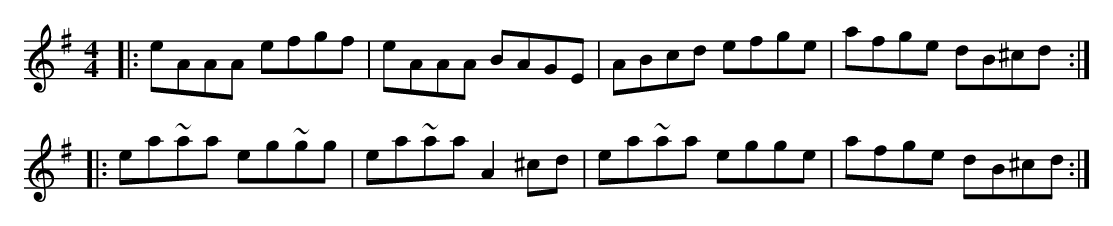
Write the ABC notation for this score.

X:1
M:4/4
K:Ador
|: eAAA efgf | eAAA BAGE | ABcd efge | afge dB^cd :|
|: ea~aa eg~gg | ea~aa A2 ^cd | ea~aa egge | afge dB^cd :|
